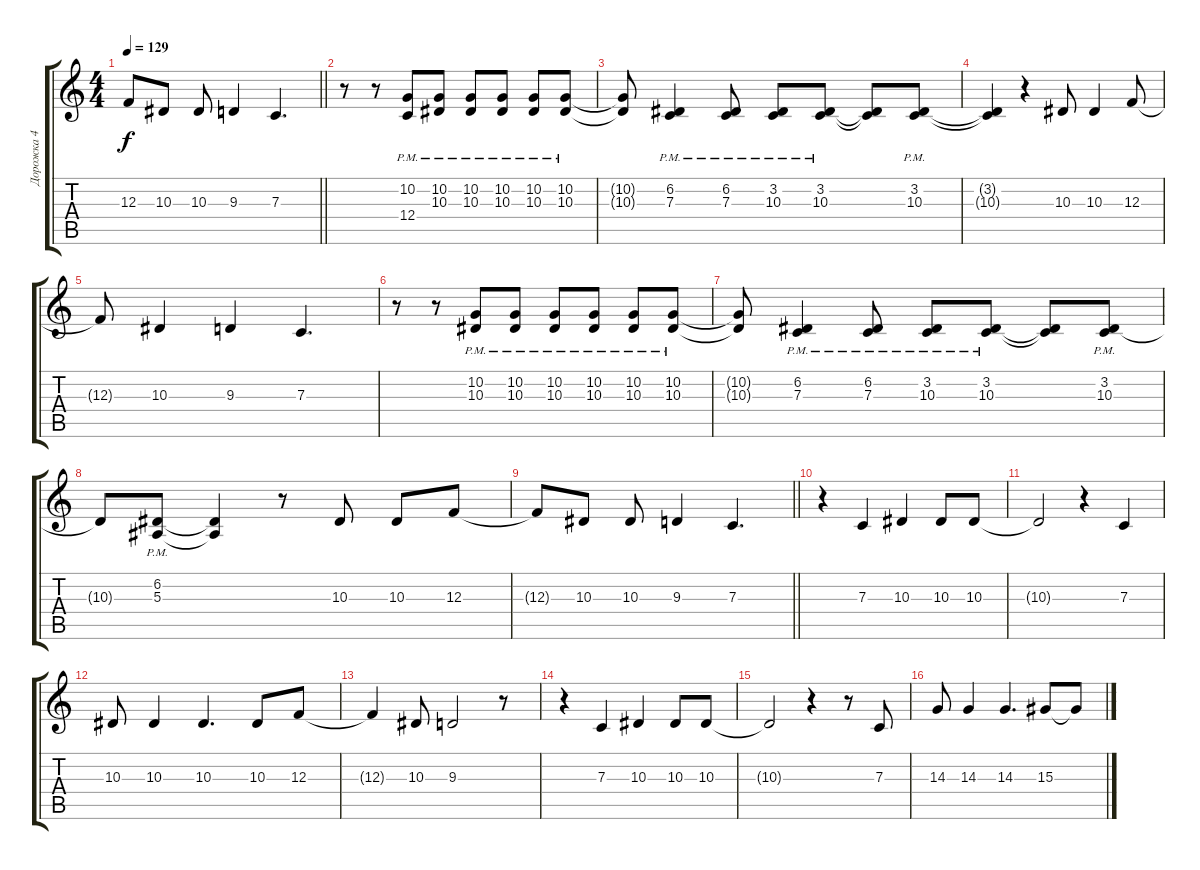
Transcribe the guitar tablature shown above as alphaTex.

\track ("Дорожка 4" "Дорожка 4") {instrument tenorsax}
\staff {score tabs}
\tuning (D4 A3 F3 C3 G2 C2) {hide}
\ts (4 4)
\tempo 129
\clef g2
\barLineRight lightlight
\ks c
12.3{t}.8{dy f} 10.3.8 10.3.8 9.3.4 7.3.4{d} |
r.8 r.8 (10.2{pm} 12.4).8 (10.2{pm} 10.3).8 (10.2{pm} 10.3).8 (10.2{pm} 10.3).8 (10.2{pm} 10.3).8 (10.2{pm} 10.3).8 |
(10.2{t} 10.3{t}).8 (6.2{pm} 7.3).4 (6.2{pm} 7.3).8 (3.2{pm} 10.3).8 (3.2{pm} 10.3).8 (3.2{t} 10.3{t}).8 (3.2{pm} 10.3).8 |
(3.2{t} 10.3{t}).4 r.4 10.3.8 10.3.4 12.3.8 |
12.3{t}.8 10.3.4 9.3.4 7.3.4{d} |
r.8 r.8 (10.2{pm} 10.3).8 (10.2{pm} 10.3).8 (10.2{pm} 10.3).8 (10.2{pm} 10.3).8 (10.2{pm} 10.3).8 (10.2{pm} 10.3).8 |
(10.2{t} 10.3{t}).8 (6.2{pm} 7.3).4 (6.2{pm} 7.3).8 (3.2{pm} 10.3).8 (3.2{pm} 10.3).8 (3.2{t} 10.3{t}).8 (3.2{pm} 10.3).8 |
10.3{t}.8 (6.2{pm} 5.3).8 (6.2{t} 5.3{t}).4 r.8 10.3.8 10.3.8 12.3.8 |
\barLineRight lightlight
12.3{t}.8 10.3.8 10.3.8 9.3.4 7.3.4{d} |
r.4 7.3.4 10.3.4 10.3.8 10.3.8 |
10.3{t}.2 r.4 7.3.4 |
10.3.8 10.3.4 10.3.4{d} 10.3.8 12.3.8 |
12.3{t}.4 10.3.8 9.3.2 r.8 |
r.4 7.3.4 10.3.4 10.3.8 10.3.8 |
10.3{t}.2 r.4 r.8 7.3.8 |
14.3.8 14.3.4 14.3.4{d} 15.3.8 15.3{t}.8
